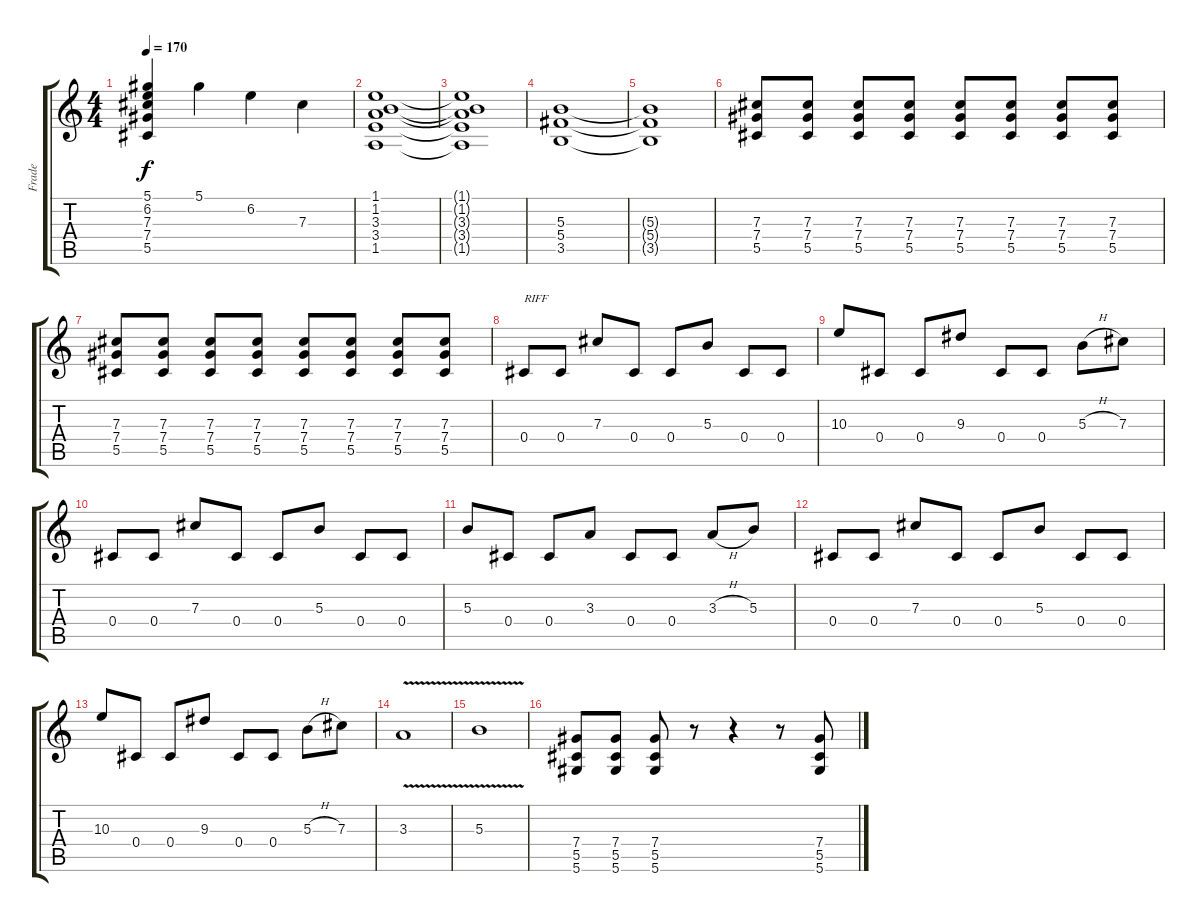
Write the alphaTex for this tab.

\track ("Frade" "Frade") {instrument distortionguitar}
\staff {score tabs}
\tuning (Eb4 Bb3 Gb3 Db3 Ab2 Eb2) {hide}
\ts (4 4)
\tempo 170
\clef g2
\ks c
(5.1{t} 6.2{t} 7.3{t} 7.4{t} 5.5{t}).4{dy f} 5.1.4 6.2.4 7.3.4 |
(1.1 1.2 3.3 3.4 1.5).1 |
(1.1{t} 1.2{t} 3.3{t} 3.4{t} 1.5{t}).1 |
(5.3 5.4 3.5).1 |
(5.3{t} 5.4{t} 3.5{t}).1 |
(7.3 7.4 5.5).8 (7.3 7.4 5.5).8 (7.3 7.4 5.5).8 (7.3 7.4 5.5).8 (7.3 7.4 5.5).8 (7.3 7.4 5.5).8 (7.3 7.4 5.5).8 (7.3 7.4 5.5).8 |
(7.3 7.4 5.5).8 (7.3 7.4 5.5).8 (7.3 7.4 5.5).8 (7.3 7.4 5.5).8 (7.3 7.4 5.5).8 (7.3 7.4 5.5).8 (7.3 7.4 5.5).8 (7.3 7.4 5.5).8 |
0.4.8{txt "RIFF"} 0.4.8 7.3.8 0.4.8 0.4.8 5.3.8 0.4.8 0.4.8 |
10.3.8 0.4.8 0.4.8 9.3.8 0.4.8 0.4.8 5.3{h}.8 7.3.8 |
0.4.8 0.4.8 7.3.8 0.4.8 0.4.8 5.3.8 0.4.8 0.4.8 |
5.3.8 0.4.8 0.4.8 3.3.8 0.4.8 0.4.8 3.3{h}.8 5.3.8 |
0.4.8 0.4.8 7.3.8 0.4.8 0.4.8 5.3.8 0.4.8 0.4.8 |
10.3.8 0.4.8 0.4.8 9.3.8 0.4.8 0.4.8 5.3{h}.8 7.3.8 |
3.3{v}.1 |
5.3{v}.1 |
(7.4 5.5 5.6).8 (7.4 5.5 5.6).8 (7.4 5.5 5.6).8 r.8 r.4 r.8 (7.4 5.5 5.6).8
